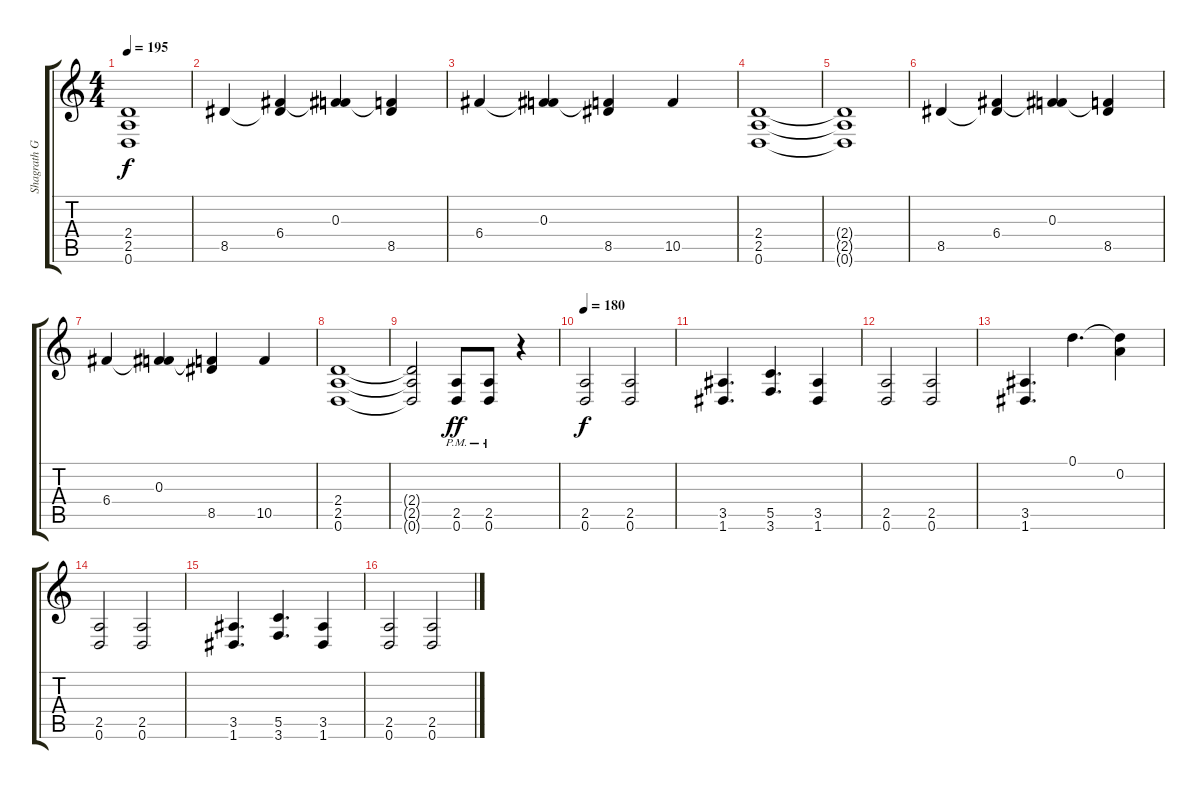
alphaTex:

\track ("Shagrath Guitar" "Shagrath G") {instrument distortionguitar}
\staff {score tabs}
\tuning (D4 A3 F3 C3 G2 D2) {hide}
\ts (4 4)
\tempo 195
\clef g2
\ks c
(2.4{t} 2.5{t} 0.6{t}).1{dy f} |
8.5.4 (6.4 8.5{t}).4 (0.3 6.4{t}).4 (0.3{t} 8.5).4 |
6.4.4 (0.3 6.4{t}).4 (0.3{t} 8.5).4 10.5.4 |
(2.4 2.5 0.6).1 |
(2.4{t} 2.5{t} 0.6{t}).1 |
8.5.4 (6.4 8.5{t}).4 (0.3 6.4{t}).4 (0.3{t} 8.5).4 |
6.4.4 (0.3 6.4{t}).4 (0.3{t} 8.5).4 10.5.4 |
(2.4 2.5 0.6).1 |
(2.4{t} 2.5{t} 0.6{t}).2 (2.5{pm} 0.6{pm}).8{dy ff} (2.5{pm} 0.6{pm}).8 r.4 |
\tempo 180
(2.5 0.6).2{dy f} (2.5 0.6).2 |
(3.5 1.6).4{d} (5.5 3.6).4{d} (3.5 1.6).4 |
(2.5 0.6).2 (2.5 0.6).2 |
(3.5 1.6).4{d} 0.1.4{d} (0.1{t} 0.2).4 |
(2.5 0.6).2 (2.5 0.6).2 |
(3.5 1.6).4{d} (5.5 3.6).4{d} (3.5 1.6).4 |
(2.5 0.6).2 (2.5 0.6).2
